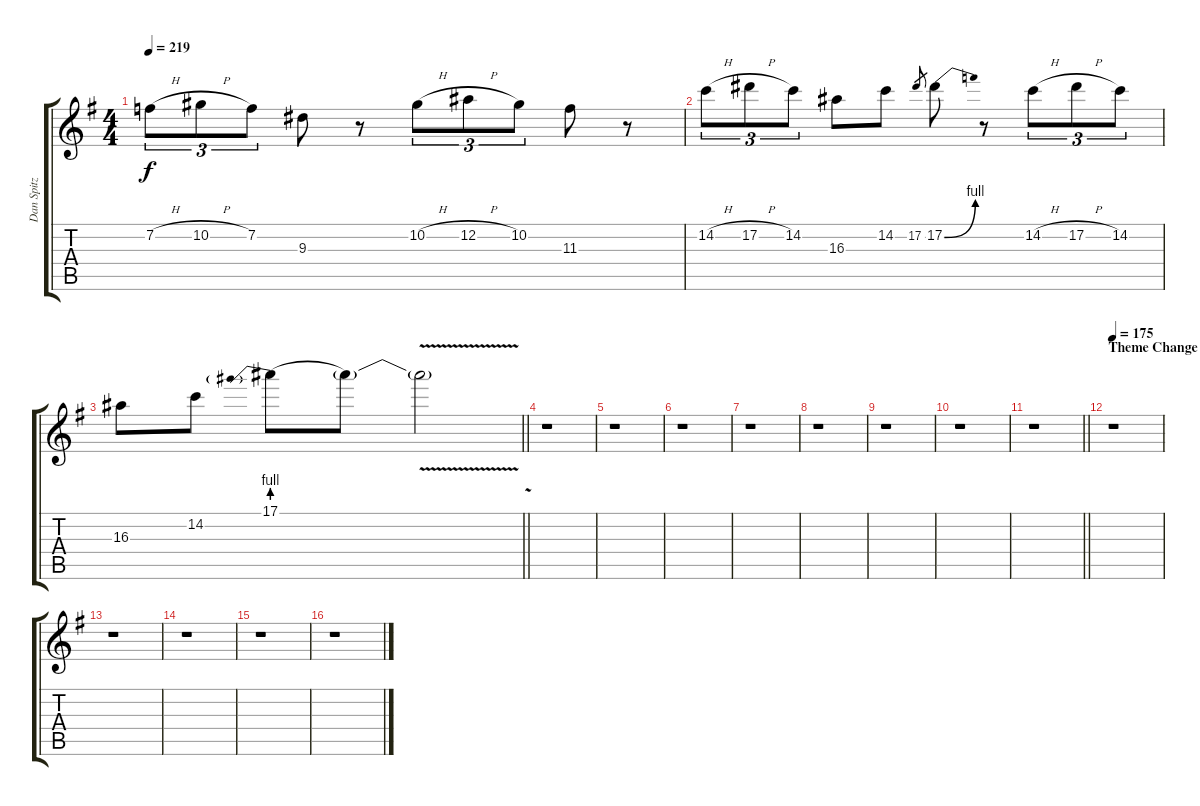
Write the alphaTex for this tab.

\track ("Dan Spitz Lead 1" "Dan Spitz ") {instrument overdrivenguitar}
\staff {score tabs}
\tuning (Eb4 Bb3 Gb3 Db3 Ab2 Eb2) {hide}
\ts (4 4)
\tempo 219
\clef g2
\ks g
7.2{h}.8{tu (3 2) dy f} 10.2{h}.8{tu (3 2)} 7.2.8{tu (3 2)} 9.3.8 r.8 10.2{h}.8{tu (3 2)} 12.2{h}.8{tu (3 2)} 10.2.8{tu (3 2)} 11.3.8 r.8 |
14.2{h}.8{tu (3 2)} 17.2{h}.8{tu (3 2)} 14.2.8{tu (3 2)} 16.3.8 14.2.8 17.2.8{gr} 17.2{be (bend 0 0 60 4)}.8 r.8 14.2{h}.8{tu (3 2)} 17.2{h}.8{tu (3 2)} 14.2.8{tu (3 2)} |
\barLineRight lightlight
16.3.8 14.2.8 17.1{be (prebend 0 4 60 4)}.8 17.1{t}.8 17.1{v t}.2 |
r.1 |
r.1 |
r.1 |
r.1 |
r.1 |
r.1 |
r.1 |
\barLineRight lightlight
r.1 |
\section ("" "Theme Change")
\tempo 175
r.1 |
r.1 |
r.1 |
r.1 |
r.1
